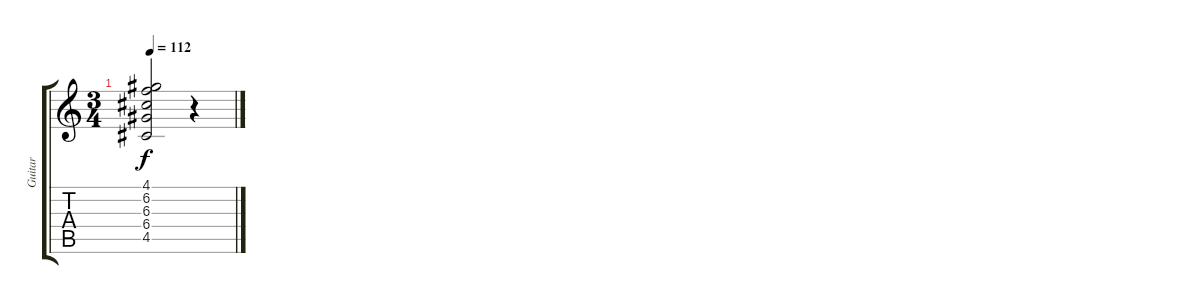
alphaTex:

\track ("Guitar" "Guitar") {instrument acousticguitarsteel}
\staff {score tabs}
\tuning (E4 B3 G3 D3 A2 E2) {hide}
\ts (3 4)
\tempo 112
\clef g2
\ks c
(4.1 6.2 6.3 6.4 4.5).2{dy f} r.4
